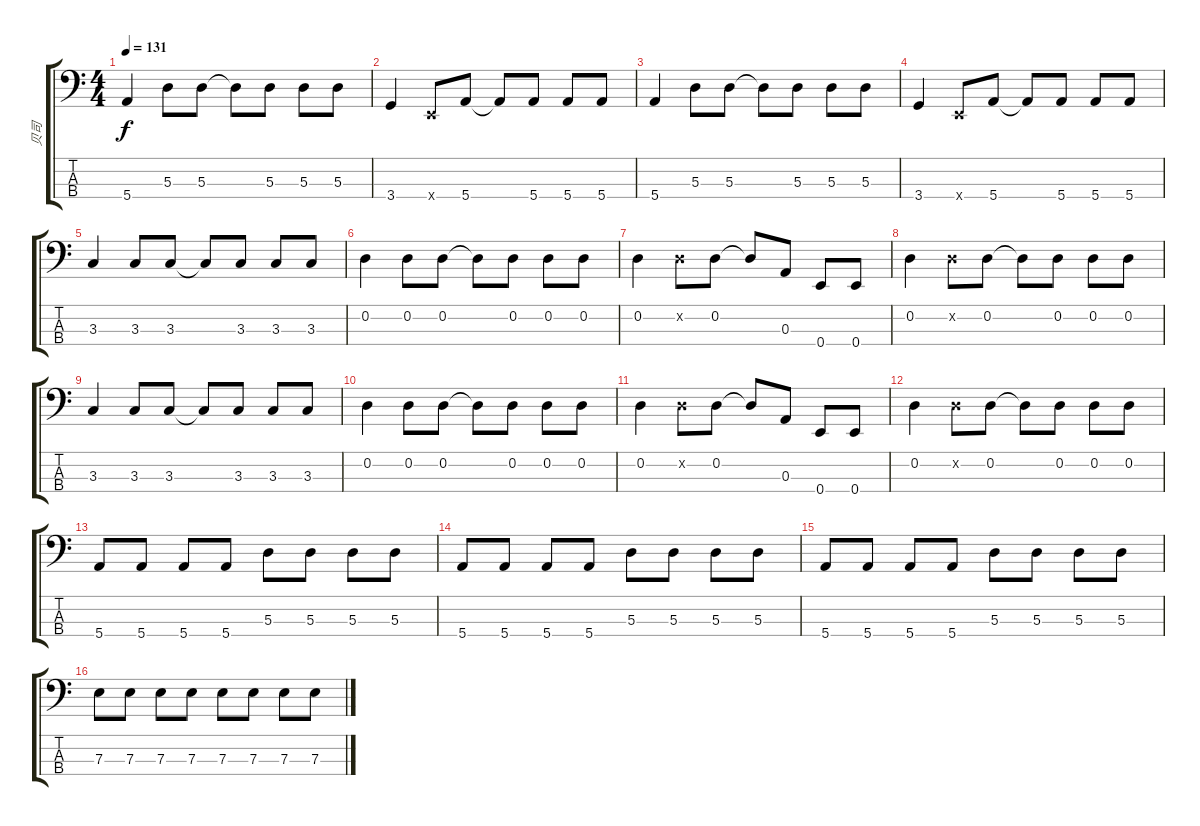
\track ("贝司" "贝司") {instrument electricbasspick}
\staff {score tabs}
\tuning (G2 D2 A1 E1) {hide}
\ts (4 4)
\tempo 131
\clef f4
\ks c
5.4.4{dy f} 5.3.8 5.3.8 5.3{t}.8 5.3.8 5.3.8 5.3.8 |
3.4.4 0.4{x}.8 5.4.8 5.4{t}.8 5.4.8 5.4.8 5.4.8 |
5.4.4 5.3.8 5.3.8 5.3{t}.8 5.3.8 5.3.8 5.3.8 |
3.4.4 0.4{x}.8 5.4.8 5.4{t}.8 5.4.8 5.4.8 5.4.8 |
3.3.4 3.3.8 3.3.8 3.3{t}.8 3.3.8 3.3.8 3.3.8 |
0.2.4 0.2.8 0.2.8 0.2{t}.8 0.2.8 0.2.8 0.2.8 |
0.2.4 0.2{x}.8 0.2.8 0.2{t}.8 0.3.8 0.4.8 0.4.8 |
0.2.4 0.2{x}.8 0.2.8 0.2{t}.8 0.2.8 0.2.8 0.2.8 |
3.3.4 3.3.8 3.3.8 3.3{t}.8 3.3.8 3.3.8 3.3.8 |
0.2.4 0.2.8 0.2.8 0.2{t}.8 0.2.8 0.2.8 0.2.8 |
0.2.4 0.2{x}.8 0.2.8 0.2{t}.8 0.3.8 0.4.8 0.4.8 |
0.2.4 0.2{x}.8 0.2.8 0.2{t}.8 0.2.8 0.2.8 0.2.8 |
5.4.8 5.4.8 5.4.8 5.4.8 5.3.8 5.3.8 5.3.8 5.3.8 |
5.4.8 5.4.8 5.4.8 5.4.8 5.3.8 5.3.8 5.3.8 5.3.8 |
5.4.8 5.4.8 5.4.8 5.4.8 5.3.8 5.3.8 5.3.8 5.3.8 |
7.3.8 7.3.8 7.3.8 7.3.8 7.3.8 7.3.8 7.3.8 7.3.8
